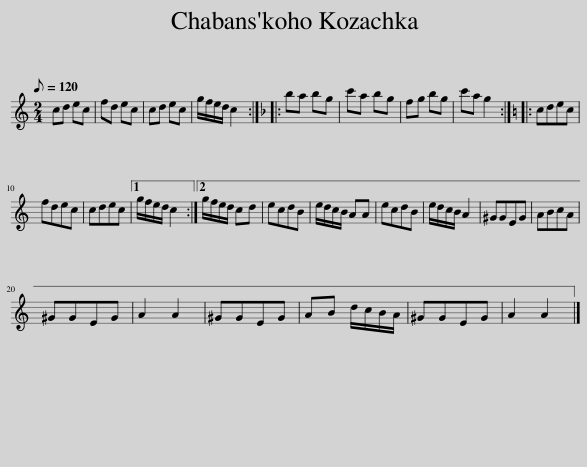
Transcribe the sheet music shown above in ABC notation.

X:1
L:1/8
Q:1/8=120
M:2/4
I:linebreak $
K:C
V:1 treble
V:1
 cd ec | fd ec | cd ec | g/f/e/d/ c2 ::[K:F] ba bg | %5
 c'a bg | fg bg | c'a g2 ::[K:Amin] cdec |$ fdec | %10
 cdec |1 g/f/e/d/ c2 :|2 g/f/e/d/ cd | ecdB | e/d/c/B/ AA | %15
 ecdB | e/d/c/B/ A2 | ^GGEG | ABcA |$ ^GGEG | %20
 A2 A2 | ^GGEG | AB d/c/B/A/ | ^GGEG | A2 A2 |] %25
